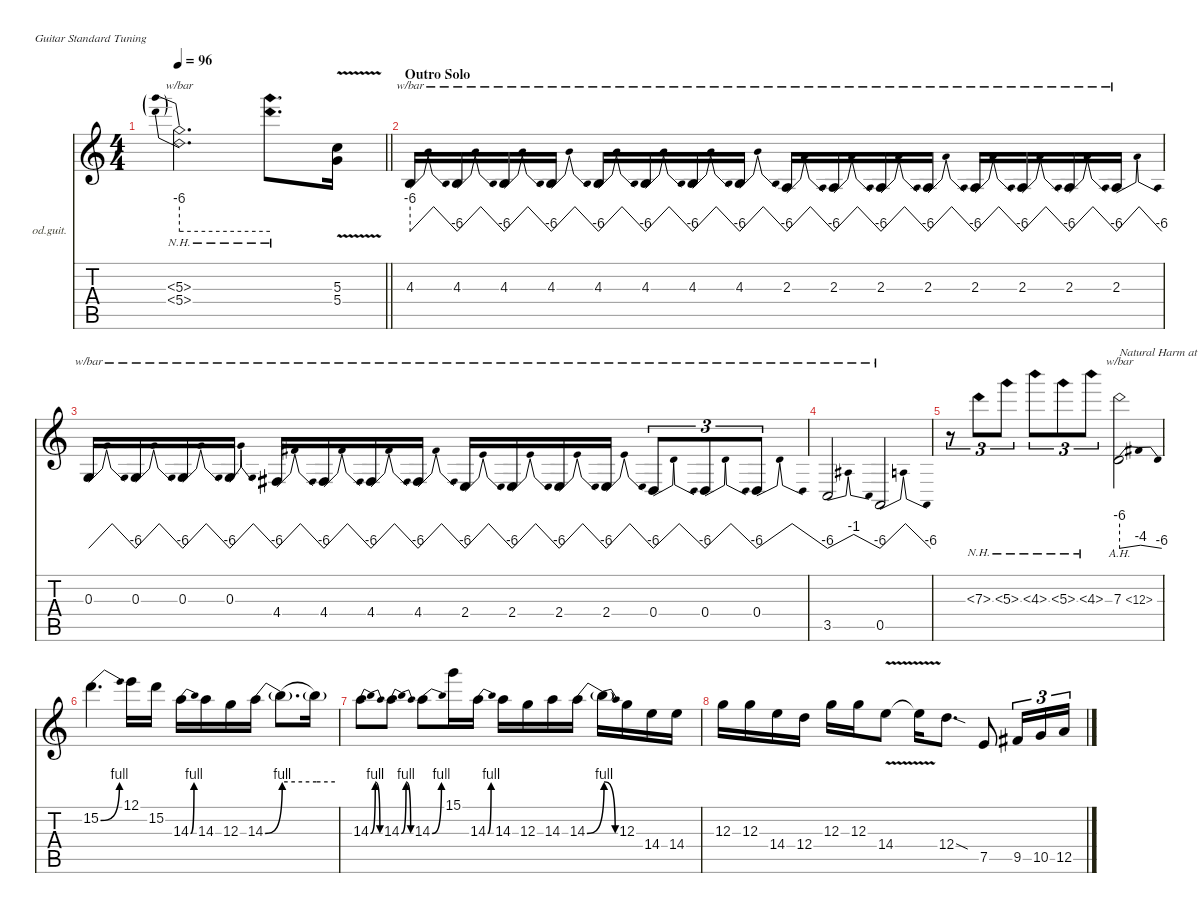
\defaultSystemsLayout 4
\hideDynamics
\bracketExtendMode nobrackets
\firstSystemTrackNameOrientation horizontal
\otherSystemsTrackNameOrientation horizontal
\track ("Guitar 1" "od.guit.") {instrument overdrivenguitar}
\staff {score tabs}
\tuning (E4 B3 G3 D3 A2 E2)
\ts (4 4)
\tempo 96
\clef g2
\barLineRight lightlight
\ks c
(5.3{nh} 5.4{nh}).2{d tbe (predive default 0 -24 60 -24) dy f beam Down} (5.3{nh t} 5.4{nh t}).8{d beam Down} (5.3{v} 5.4).16{beam Down} |
\section ("" "Outro Solo")
4.3.16{tbe (dip default 0 -24 30 0 60 -24) beam Up} 4.3.16{tbe (dip default 0 -24 30 0 60 -24) beam Up} 4.3.16{tbe (dip default 0 -24 30 0 60 -24) beam Up} 4.3.16{tbe (dip default 0 -24 30 0 60 -24) beam Up} 4.3.16{tbe (dip default 0 -24 30 0 60 -24) beam Up} 4.3.16{tbe (dip default 0 -24 30 0 60 -24) beam Up} 4.3.16{tbe (dip default 0 -24 30 0 60 -24) beam Up} 4.3.16{tbe (dip default 0 -24 30 0 60 -24) beam Up} 2.3.16{tbe (dip default 0 -24 30 0 60 -24) beam Up} 2.3.16{tbe (dip default 0 -24 30 0 60 -24) beam Up} 2.3.16{tbe (dip default 0 -24 30 0 60 -24) beam Up} 2.3.16{tbe (dip default 0 -24 30 0 60 -24) beam Up} 2.3.16{tbe (dip default 0 -24 30 0 60 -24) beam Up} 2.3.16{tbe (dip default 0 -24 30 0 60 -24) beam Up} 2.3.16{tbe (dip default 0 -24 30 0 60 -24) beam Up} 2.3.16{tbe (dip default 0 -24 30 0 60 -24) beam Up} |
0.3.16{tbe (dip default 0 -24 30 0 60 -24) beam Up} 0.3.16{tbe (dip default 0 -24 30 0 60 -24) beam Up} 0.3.16{tbe (dip default 0 -24 30 0 60 -24) beam Up} 0.3.16{tbe (dip default 0 -24 30 0 60 -24) beam Up} 4.4{acc #}.16{tbe (dip default 0 -24 30 0 60 -24) beam Up} 4.4{acc #}.16{tbe (dip default 0 -24 30 0 60 -24) beam Up} 4.4{acc #}.16{tbe (dip default 0 -24 30 0 60 -24) beam Up} 4.4{acc #}.16{tbe (dip default 0 -24 30 0 60 -24) beam Up} 2.4.16{tbe (dip default 0 -24 30 0 60 -24) beam Up} 2.4.16{tbe (dip default 0 -24 30 0 60 -24) beam Up} 2.4.16{tbe (dip default 0 -24 30 0 60 -24) beam Up} 2.4.16{tbe (dip default 0 -24 30 0 60 -24) beam Up} 0.4.8{tu (3 2) tbe (dip default 0 -24 30 0 60 -24) beam Up} 0.4.8{tu (3 2) tbe (dip default 0 -24 30 0 60 -24) beam Up} 0.4.8{tu (3 2) tbe (dip default 0 -24 30 0 60 -24) beam Up} |
3.5.2{tbe (dip default 0 -24 30 -4 60 -24) beam Up} 0.5.2{tbe (dip default 0 -24 30 0 60 -24) beam Up} |
r.8{tu (3 2) beam Down} 7.3{nh}.8{tu (3 2) beam Down} 5.3{nh}.8{tu (3 2) beam Down} 4.3{nh}.8{tu (3 2) beam Down} 5.3{nh}.8{tu (3 2) beam Down} 4.3{nh}.8{tu (3 2) beam Down} 7.3{ah 5}.2{tbe (dip default 0 -24 30 -16 60 -24) txt "Natural Harm at 3rd Fret" beam Down} |
15.2{be (bend 0 0 30 4)}.4{d beam Down} 12.1.16{beam Down} 15.2.16{beam Down} 14.3{be (bend 0 0 30 4)}.16{beam Down} 14.3.16{beam Down} 12.3.16{beam Down} 14.3{be (bend 0 0 60 4)}.16{beam Down} 14.3{be (hold 0 4 60 4) t}.8{d beam Down} 14.3{be (hold 0 4 60 4) t}.16{beam Down} |
14.3{be (bendrelease 0 0 15 4 30 4 45 0)}.8{beam Down} 14.3{be (bendrelease 0 0 15 4 30 4 45 0)}.8{beam Down} 14.3{be (bend 0 0 30 4)}.8{beam Down} 15.1.16{beam Down} 14.3{be (bend 0 0 30 4)}.16{beam Down} 14.3.16{beam Down} 12.3.16{beam Down} 14.3.16{beam Down} 14.3{be (bend 0 0 60 4)}.16{beam Down} 14.3{be (release 0 4 60 0) t}.16{beam Down} 12.3.16{beam Down} 14.4.16{beam Down} 14.4.16{beam Down} |
12.3.16{beam Down} 12.3.16{beam Down} 14.4.16{beam Down} 12.4.16{beam Down} 12.3.16{beam Down} 12.3.16{beam Down} 14.4{v}.8{beam Down} 14.4{v t}.16{beam Down} 12.4{sod}.8{d beam Down} 7.5.8{beam Up} 9.5{acc #}.16{tu (3 2) beam Up} 10.5.16{tu (3 2) beam Up} 12.5.16{tu (3 2) beam Up}
